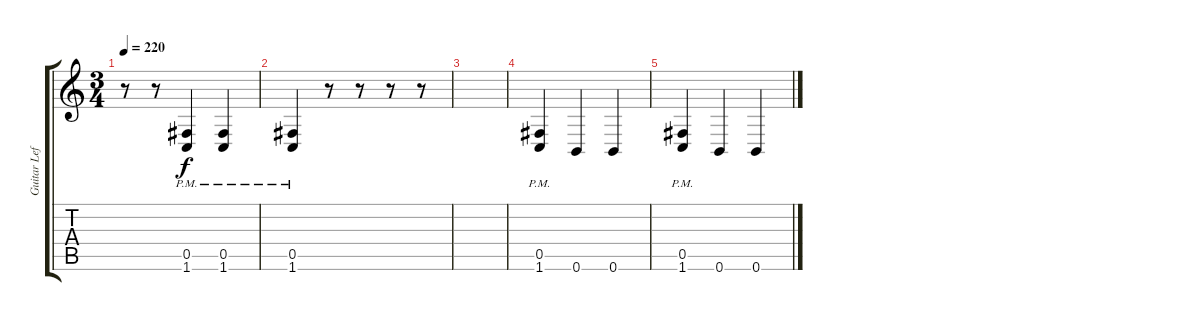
\track ("Guitar Left" "Guitar Lef") {instrument distortionguitar}
\staff {score tabs}
\tuning (Db4 Ab3 E3 B2 Gb2 B1) {hide}
\ts (3 4)
\tempo 220
\clef g2
\ks c
r.8{dy f} r.8 (0.5{pm} 1.6{pm}).4 (0.5{pm} 1.6{pm}).4 |
(0.5{pm} 1.6{pm}).4 r.8 r.8 r.8 r.8 |
|
(0.5{pm} 1.6{pm}).4 0.6.4 0.6.4 |
(0.5{pm} 1.6{pm}).4 0.6.4 0.6.4
